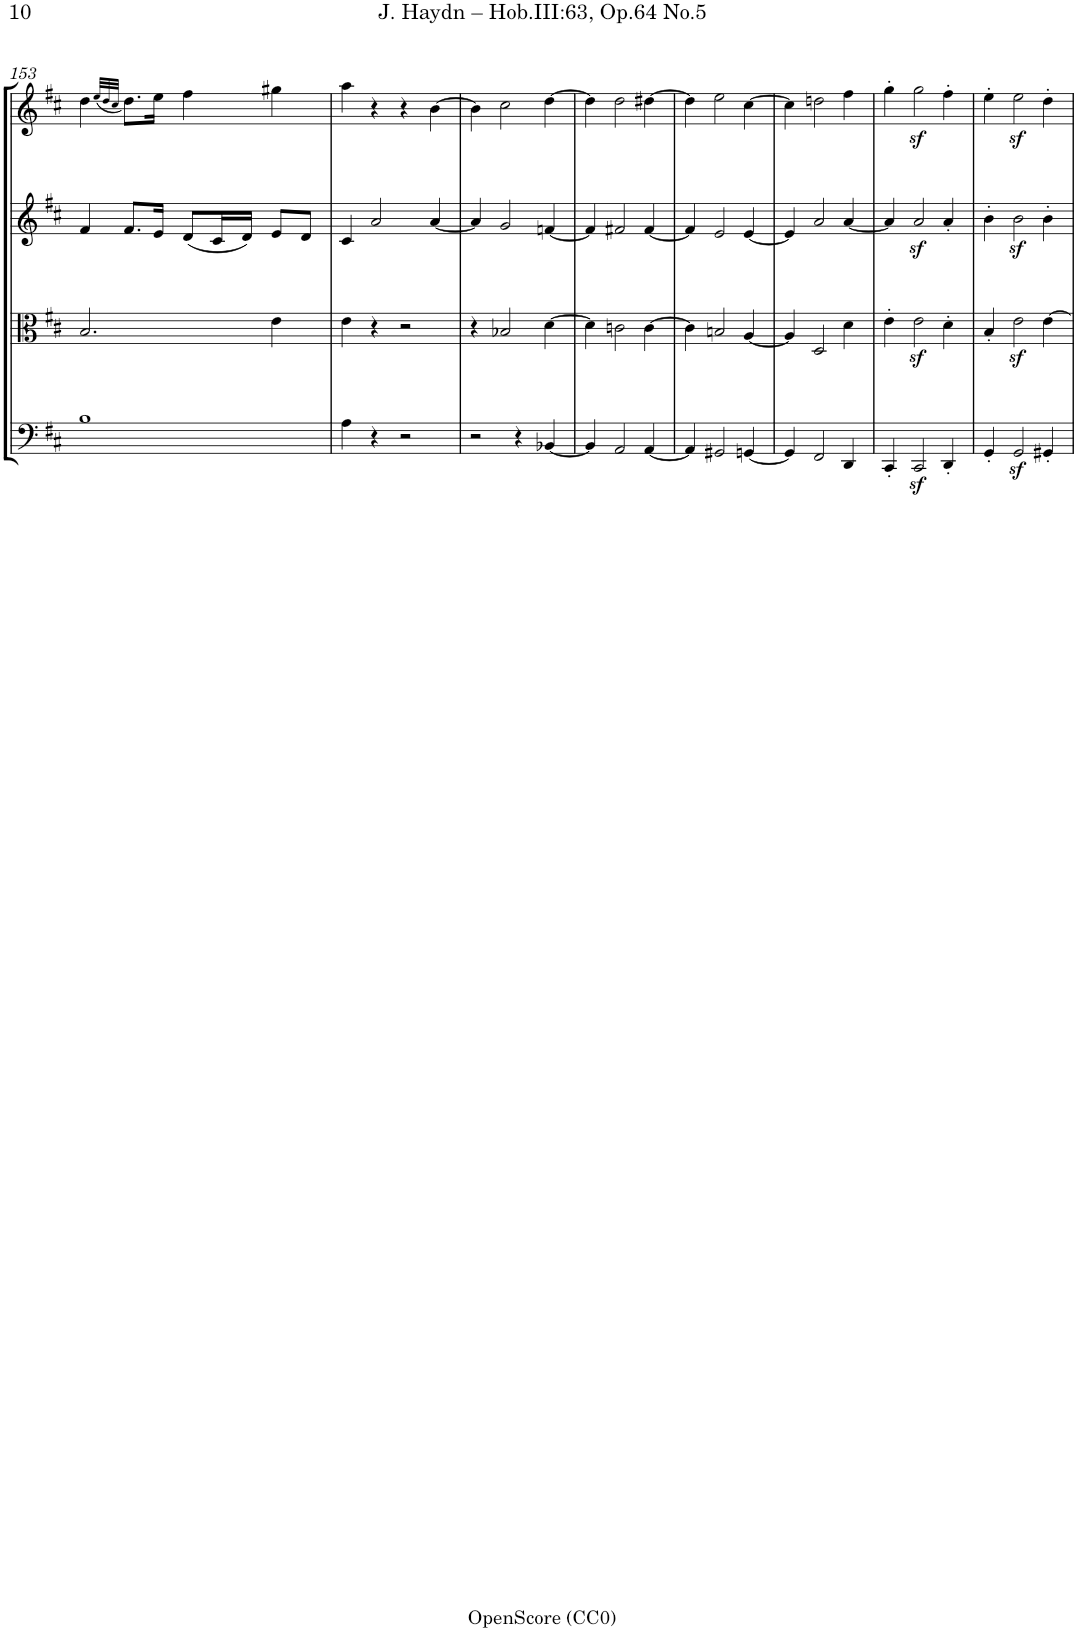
**kern	**kern	**kern	**kern
*part4	*part3	*part2	*part1
*staff4	*staff3	*staff2	*staff1
*I"Violoncello	*I"Viola	*I"Violin 2	*I"Violin 1
*I'Vc	*I'Vla	*I'Vln	*I'Vln
!!LO:PB:g=z
*clefF4	*clefC3	*clefG2	*clefG2
*k[f#c#]	*k[f#c#]	*k[f#c#]	*k[f#c#]
*M2/2	*M2/2	*M2/2	*M2/2
*met(c|)	*met(c|)	*met(c|)	*met(c|)
=153	=153	=153	=153
1B	2.B/	4f#/	4dd\
.	.	.	(32qee/LLL
.	.	.	32qdd/
.	.	.	32qcc#/JJJ
.	.	8.f#/L	8.dd\L)
.	.	16e/Jk	16ee\Jk
.	.	(8d/L	4ff#\
.	.	16c#/L	.
.	.	16d/JJ)	.
.	4e\	8e/L	4gg#X\
.	.	8d/J	.
=154	=154	=154	=154
4A\	4e\	4c#/	4aa\
4r	4r	2a/	4r
2r	2r	.	4r
.	.	[4a/	[4b\
=155	=155	=155	=155
2r	4r	4a/]	4b\]
.	2B-X/	2g/	2cc#\
4r	.	.	.
[4BB-X/	[4d\	[4fn/	[4dd\
=156	=156	=156	=156
4BB-/]	4d\]	4f/]	4dd\]
2AA/	2cn\	2f#X/	2dd\
[4AA/	[4c\	[4f#/	[4dd#X\
=157	=157	=157	=157
4AA/]	4c\]	4f#/]	4dd#\]
2GG#X/	2Bn/	2e/	2ee\
[4GGn/	[4A/	[4e/	[4cc#\
=158	=158	=158	=158
4GG/]	4A/]	4e/]	4cc#\]
2FF#/	2D/	2a/	2ddn\
4DD/	4d\	[4a/	4ff#\
=159	=159	=159	=159
4CC#'/	4e'\	4a/]	4gg'\
2CC#z</	2ez<\	2az</	2ggz<\
4DD'/	4d'\	4a'/	4ff#'\
=160	=160	=160	=160
4GG'/	4B'/	4b'\	4ee'\
2GGz</	2ez<\	2bz<\	2eez<\
4GG#X'/	[4e\	4b'\	4dd'\
=	=	=	=
*-	*-	*-	*-
